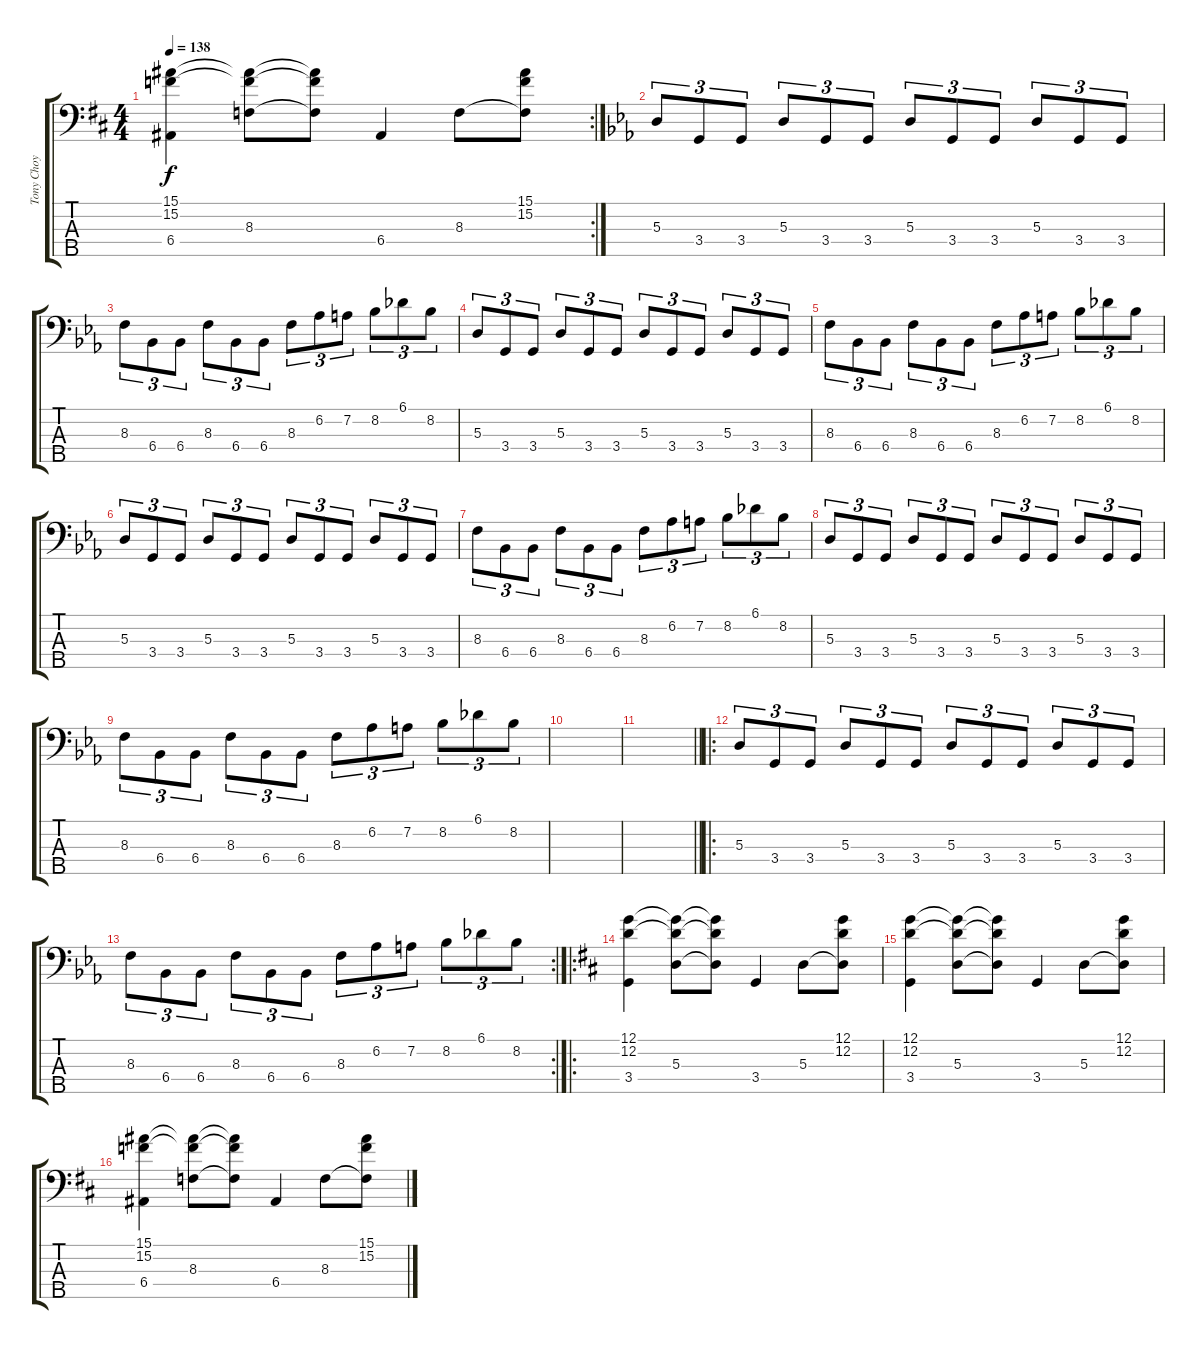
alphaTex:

\track ("Tony Choy" "Tony Choy") {instrument electricbassfinger}
\staff {score tabs}
\tuning (G2 D2 A1 E1 B0) {hide}
\rc 2
\ts (4 4)
\tempo 138
\clef f4
\ks d
(15.1 15.2 6.4).4{dy f} (15.1{t} 15.2{t} 8.3).8 (15.1{t} 15.2{t} 8.3{t}).8 6.4.4 8.3.8 (15.1 15.2 8.3{t}).8 |
\ks eb
5.3.8{tu (3 2)} 3.4.8{tu (3 2)} 3.4.8{tu (3 2)} 5.3.8{tu (3 2)} 3.4.8{tu (3 2)} 3.4.8{tu (3 2)} 5.3.8{tu (3 2)} 3.4.8{tu (3 2)} 3.4.8{tu (3 2)} 5.3.8{tu (3 2)} 3.4.8{tu (3 2)} 3.4.8{tu (3 2)} |
8.3.8{tu (3 2)} 6.4.8{tu (3 2)} 6.4.8{tu (3 2)} 8.3.8{tu (3 2)} 6.4.8{tu (3 2)} 6.4.8{tu (3 2)} 8.3.8{tu (3 2)} 6.2.8{tu (3 2)} 7.2.8{tu (3 2)} 8.2.8{tu (3 2)} 6.1.8{tu (3 2)} 8.2.8{tu (3 2)} |
5.3.8{tu (3 2)} 3.4.8{tu (3 2)} 3.4.8{tu (3 2)} 5.3.8{tu (3 2)} 3.4.8{tu (3 2)} 3.4.8{tu (3 2)} 5.3.8{tu (3 2)} 3.4.8{tu (3 2)} 3.4.8{tu (3 2)} 5.3.8{tu (3 2)} 3.4.8{tu (3 2)} 3.4.8{tu (3 2)} |
8.3.8{tu (3 2)} 6.4.8{tu (3 2)} 6.4.8{tu (3 2)} 8.3.8{tu (3 2)} 6.4.8{tu (3 2)} 6.4.8{tu (3 2)} 8.3.8{tu (3 2)} 6.2.8{tu (3 2)} 7.2.8{tu (3 2)} 8.2.8{tu (3 2)} 6.1.8{tu (3 2)} 8.2.8{tu (3 2)} |
5.3.8{tu (3 2)} 3.4.8{tu (3 2)} 3.4.8{tu (3 2)} 5.3.8{tu (3 2)} 3.4.8{tu (3 2)} 3.4.8{tu (3 2)} 5.3.8{tu (3 2)} 3.4.8{tu (3 2)} 3.4.8{tu (3 2)} 5.3.8{tu (3 2)} 3.4.8{tu (3 2)} 3.4.8{tu (3 2)} |
8.3.8{tu (3 2)} 6.4.8{tu (3 2)} 6.4.8{tu (3 2)} 8.3.8{tu (3 2)} 6.4.8{tu (3 2)} 6.4.8{tu (3 2)} 8.3.8{tu (3 2)} 6.2.8{tu (3 2)} 7.2.8{tu (3 2)} 8.2.8{tu (3 2)} 6.1.8{tu (3 2)} 8.2.8{tu (3 2)} |
5.3.8{tu (3 2)} 3.4.8{tu (3 2)} 3.4.8{tu (3 2)} 5.3.8{tu (3 2)} 3.4.8{tu (3 2)} 3.4.8{tu (3 2)} 5.3.8{tu (3 2)} 3.4.8{tu (3 2)} 3.4.8{tu (3 2)} 5.3.8{tu (3 2)} 3.4.8{tu (3 2)} 3.4.8{tu (3 2)} |
8.3.8{tu (3 2)} 6.4.8{tu (3 2)} 6.4.8{tu (3 2)} 8.3.8{tu (3 2)} 6.4.8{tu (3 2)} 6.4.8{tu (3 2)} 8.3.8{tu (3 2)} 6.2.8{tu (3 2)} 7.2.8{tu (3 2)} 8.2.8{tu (3 2)} 6.1.8{tu (3 2)} 8.2.8{tu (3 2)} |
|
\barLineRight lightlight
|
\ro
5.3.8{tu (3 2)} 3.4.8{tu (3 2)} 3.4.8{tu (3 2)} 5.3.8{tu (3 2)} 3.4.8{tu (3 2)} 3.4.8{tu (3 2)} 5.3.8{tu (3 2)} 3.4.8{tu (3 2)} 3.4.8{tu (3 2)} 5.3.8{tu (3 2)} 3.4.8{tu (3 2)} 3.4.8{tu (3 2)} |
\rc 2
8.3.8{tu (3 2)} 6.4.8{tu (3 2)} 6.4.8{tu (3 2)} 8.3.8{tu (3 2)} 6.4.8{tu (3 2)} 6.4.8{tu (3 2)} 8.3.8{tu (3 2)} 6.2.8{tu (3 2)} 7.2.8{tu (3 2)} 8.2.8{tu (3 2)} 6.1.8{tu (3 2)} 8.2.8{tu (3 2)} |
\ro
\ks d
(12.1 12.2 3.4).4 (12.1{t} 12.2{t} 5.3).8 (12.1{t} 12.2{t} 5.3{t}).8 3.4.4 5.3.8 (12.1 12.2 5.3{t}).8 |
(12.1 12.2 3.4).4 (12.1{t} 12.2{t} 5.3).8 (12.1{t} 12.2{t} 5.3{t}).8 3.4.4 5.3.8 (12.1 12.2 5.3{t}).8 |
(15.1 15.2 6.4).4 (15.1{t} 15.2{t} 8.3).8 (15.1{t} 15.2{t} 8.3{t}).8 6.4.4 8.3.8 (15.1 15.2 8.3{t}).8
